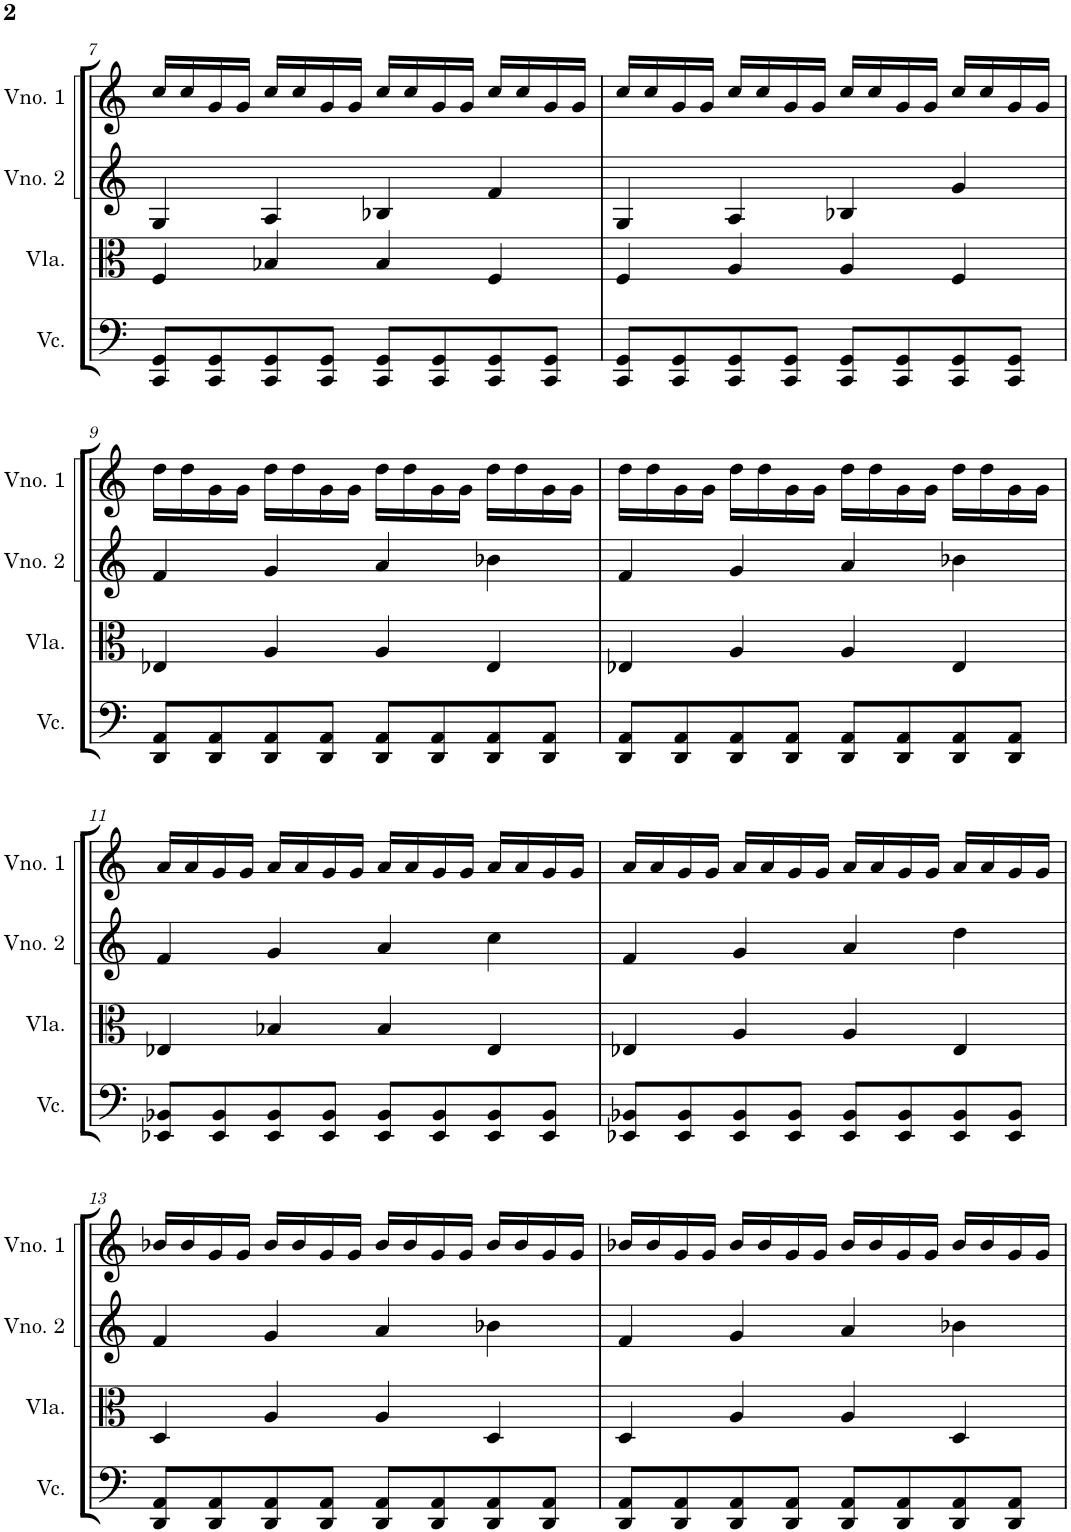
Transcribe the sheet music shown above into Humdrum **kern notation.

**kern	**kern	**kern	**kern
*part4	*part3	*part2	*part1
*staff4	*staff3	*staff2	*staff1
*I"Violoncelo	*I"Viola	*I"Violino 2	*I"Violino 1
*I'Vc.	*I'Vla.	*I'Vno. 2	*I'Vno. 1
!!LO:PB:g=z
*clefF4	*clefC3	*clefG2	*clefG2
*k[]	*k[]	*k[]	*k[]
*M4/4	*M4/4	*M4/4	*M4/4
=7	=7	=7	=7
8CC/ 8GG/L	4F/	4G/	16cc/LL
.	.	.	16cc/
8CC/ 8GG/	.	.	16g/
.	.	.	16g/JJ
8CC/ 8GG/	4B-X/	4A/	16cc/LL
.	.	.	16cc/
8CC/ 8GG/J	.	.	16g/
.	.	.	16g/JJ
8CC/ 8GG/L	4B-/	4B-X/	16cc/LL
.	.	.	16cc/
8CC/ 8GG/	.	.	16g/
.	.	.	16g/JJ
8CC/ 8GG/	4F/	4f/	16cc/LL
.	.	.	16cc/
8CC/ 8GG/J	.	.	16g/
.	.	.	16g/JJ
=8	=8	=8	=8
8CC/ 8GG/L	4F/	4G/	16cc/LL
.	.	.	16cc/
8CC/ 8GG/	.	.	16g/
.	.	.	16g/JJ
8CC/ 8GG/	4A/	4A/	16cc/LL
.	.	.	16cc/
8CC/ 8GG/J	.	.	16g/
.	.	.	16g/JJ
8CC/ 8GG/L	4A/	4B-X/	16cc/LL
.	.	.	16cc/
8CC/ 8GG/	.	.	16g/
.	.	.	16g/JJ
8CC/ 8GG/	4F/	4g/	16cc/LL
.	.	.	16cc/
8CC/ 8GG/J	.	.	16g/
.	.	.	16g/JJ
!!LO:LB:g=z
=9	=9	=9	=9
8DD/ 8AA/L	4E-X/	4f/	16dd\LL
.	.	.	16dd\
8DD/ 8AA/	.	.	16g\
.	.	.	16g\JJ
8DD/ 8AA/	4A/	4g/	16dd\LL
.	.	.	16dd\
8DD/ 8AA/J	.	.	16g\
.	.	.	16g\JJ
8DD/ 8AA/L	4A/	4a/	16dd\LL
.	.	.	16dd\
8DD/ 8AA/	.	.	16g\
.	.	.	16g\JJ
8DD/ 8AA/	4E-/	4b-X\	16dd\LL
.	.	.	16dd\
8DD/ 8AA/J	.	.	16g\
.	.	.	16g\JJ
=10	=10	=10	=10
8DD/ 8AA/L	4E-X/	4f/	16dd\LL
.	.	.	16dd\
8DD/ 8AA/	.	.	16g\
.	.	.	16g\JJ
8DD/ 8AA/	4A/	4g/	16dd\LL
.	.	.	16dd\
8DD/ 8AA/J	.	.	16g\
.	.	.	16g\JJ
8DD/ 8AA/L	4A/	4a/	16dd\LL
.	.	.	16dd\
8DD/ 8AA/	.	.	16g\
.	.	.	16g\JJ
8DD/ 8AA/	4E-/	4b-X\	16dd\LL
.	.	.	16dd\
8DD/ 8AA/J	.	.	16g\
.	.	.	16g\JJ
!!LO:LB:g=z
=11	=11	=11	=11
8EE-X/ 8BB-X/L	4E-X/	4f/	16a/LL
.	.	.	16a/
8EE-/ 8BB-/	.	.	16g/
.	.	.	16g/JJ
8EE-/ 8BB-/	4B-X/	4g/	16a/LL
.	.	.	16a/
8EE-/ 8BB-/J	.	.	16g/
.	.	.	16g/JJ
8EE-/ 8BB-/L	4B-/	4a/	16a/LL
.	.	.	16a/
8EE-/ 8BB-/	.	.	16g/
.	.	.	16g/JJ
8EE-/ 8BB-/	4E-/	4cc\	16a/LL
.	.	.	16a/
8EE-/ 8BB-/J	.	.	16g/
.	.	.	16g/JJ
=12	=12	=12	=12
8EE-X/ 8BB-X/L	4E-X/	4f/	16a/LL
.	.	.	16a/
8EE-/ 8BB-/	.	.	16g/
.	.	.	16g/JJ
8EE-/ 8BB-/	4A/	4g/	16a/LL
.	.	.	16a/
8EE-/ 8BB-/J	.	.	16g/
.	.	.	16g/JJ
8EE-/ 8BB-/L	4A/	4a/	16a/LL
.	.	.	16a/
8EE-/ 8BB-/	.	.	16g/
.	.	.	16g/JJ
8EE-/ 8BB-/	4E-/	4dd\	16a/LL
.	.	.	16a/
8EE-/ 8BB-/J	.	.	16g/
.	.	.	16g/JJ
!!LO:LB:g=z
=13	=13	=13	=13
8DD/ 8AA/L	4D/	4f/	16b-X/LL
.	.	.	16b-/
8DD/ 8AA/	.	.	16g/
.	.	.	16g/JJ
8DD/ 8AA/	4A/	4g/	16b-/LL
.	.	.	16b-/
8DD/ 8AA/J	.	.	16g/
.	.	.	16g/JJ
8DD/ 8AA/L	4A/	4a/	16b-/LL
.	.	.	16b-/
8DD/ 8AA/	.	.	16g/
.	.	.	16g/JJ
8DD/ 8AA/	4D/	4b-X\	16b-/LL
.	.	.	16b-/
8DD/ 8AA/J	.	.	16g/
.	.	.	16g/JJ
=14	=14	=14	=14
8DD/ 8AA/L	4D/	4f/	16b-X/LL
.	.	.	16b-/
8DD/ 8AA/	.	.	16g/
.	.	.	16g/JJ
8DD/ 8AA/	4A/	4g/	16b-/LL
.	.	.	16b-/
8DD/ 8AA/J	.	.	16g/
.	.	.	16g/JJ
8DD/ 8AA/L	4A/	4a/	16b-/LL
.	.	.	16b-/
8DD/ 8AA/	.	.	16g/
.	.	.	16g/JJ
8DD/ 8AA/	4D/	4b-X\	16b-/LL
.	.	.	16b-/
8DD/ 8AA/J	.	.	16g/
.	.	.	16g/JJ
=	=	=	=
*-	*-	*-	*-
